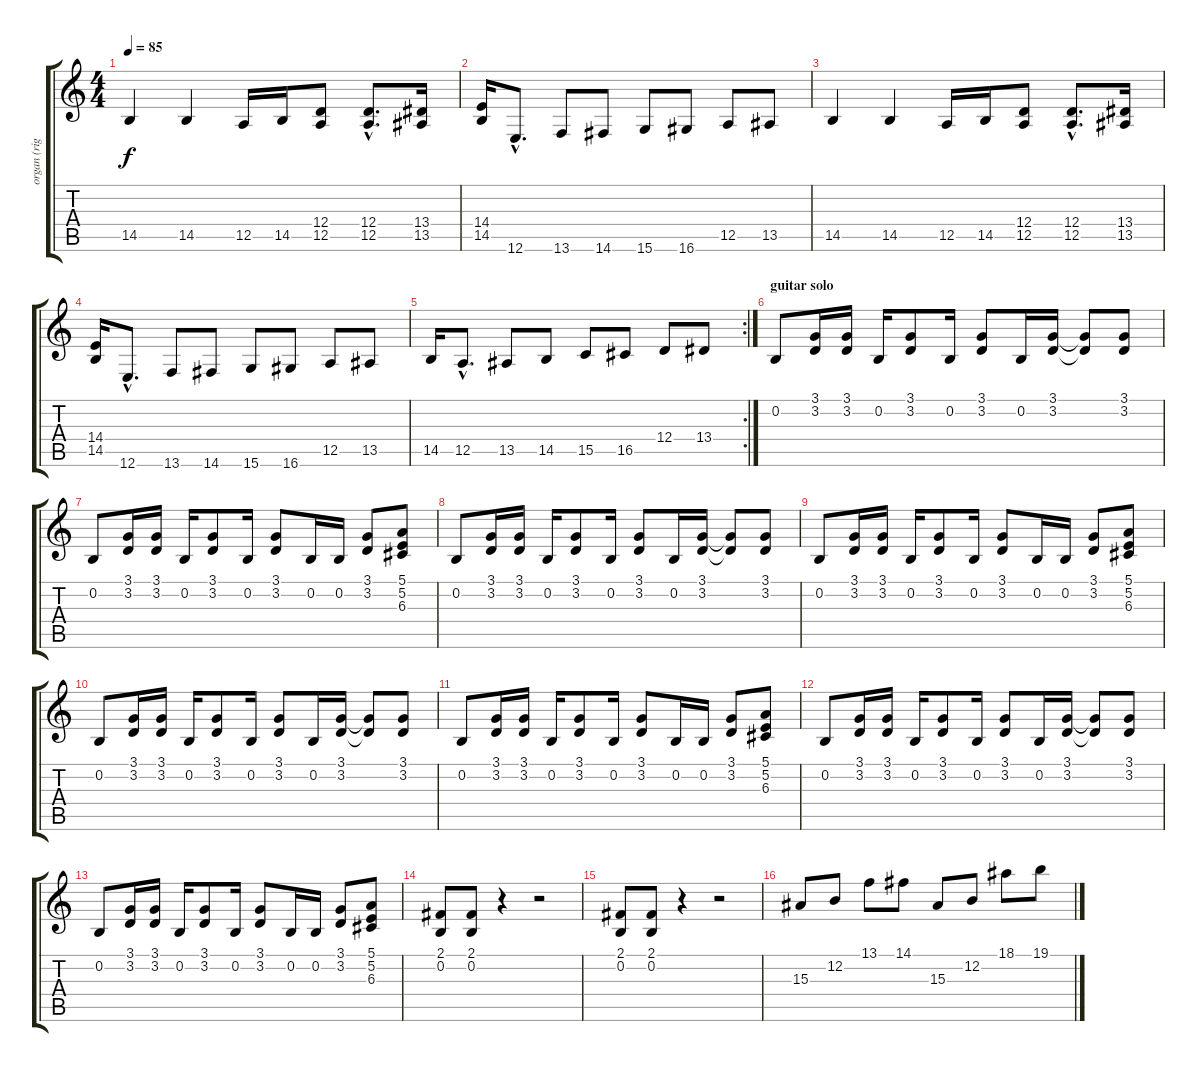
\track ("organ (right hand)" "organ (rig") {instrument rockorgan}
\staff {score tabs}
\tuning (E4 B3 G3 D3 A2 E2) {hide}
\ts (4 4)
\tempo 85
\clef g2
\ks c
14.5.4{dy f} 14.5.4 12.5.16 14.5.16 (12.4 12.5).8 (12.4{hac} 12.5{hac}).8{d} (13.4 13.5).16 |
(14.4 14.5).16 12.6{hac}.8{d} 13.6.8 14.6.8 15.6.8 16.6.8 12.5.8 13.5.8 |
14.5.4 14.5.4 12.5.16 14.5.16 (12.4 12.5).8 (12.4{hac} 12.5{hac}).8{d} (13.4 13.5).16 |
(14.4 14.5).16 12.6{hac}.8{d} 13.6.8 14.6.8 15.6.8 16.6.8 12.5.8 13.5.8 |
\rc 2
14.5.16 12.5{hac}.8{d} 13.5.8 14.5.8 15.5.8 16.5.8 12.4.8 13.4.8 |
\section ("" "guitar solo ")
0.2.8 (3.1 3.2).16 (3.1 3.2).16 0.2.16 (3.1 3.2).8 0.2.16 (3.1 3.2).8 0.2.16 (3.1 3.2).16 (3.1{t} 3.2{t}).8 (3.1 3.2).8 |
0.2.8 (3.1 3.2).16 (3.1 3.2).16 0.2.16 (3.1 3.2).8 0.2.16 (3.1 3.2).8 0.2.16 0.2.16 (3.1 3.2).8 (5.1 5.2 6.3).8 |
0.2.8 (3.1 3.2).16 (3.1 3.2).16 0.2.16 (3.1 3.2).8 0.2.16 (3.1 3.2).8 0.2.16 (3.1 3.2).16 (3.1{t} 3.2{t}).8 (3.1 3.2).8 |
0.2.8 (3.1 3.2).16 (3.1 3.2).16 0.2.16 (3.1 3.2).8 0.2.16 (3.1 3.2).8 0.2.16 0.2.16 (3.1 3.2).8 (5.1 5.2 6.3).8 |
0.2.8 (3.1 3.2).16 (3.1 3.2).16 0.2.16 (3.1 3.2).8 0.2.16 (3.1 3.2).8 0.2.16 (3.1 3.2).16 (3.1{t} 3.2{t}).8 (3.1 3.2).8 |
0.2.8 (3.1 3.2).16 (3.1 3.2).16 0.2.16 (3.1 3.2).8 0.2.16 (3.1 3.2).8 0.2.16 0.2.16 (3.1 3.2).8 (5.1 5.2 6.3).8 |
0.2.8 (3.1 3.2).16 (3.1 3.2).16 0.2.16 (3.1 3.2).8 0.2.16 (3.1 3.2).8 0.2.16 (3.1 3.2).16 (3.1{t} 3.2{t}).8 (3.1 3.2).8 |
0.2.8 (3.1 3.2).16 (3.1 3.2).16 0.2.16 (3.1 3.2).8 0.2.16 (3.1 3.2).8 0.2.16 0.2.16 (3.1 3.2).8 (5.1 5.2 6.3).8 |
(2.1 0.2).8 (2.1 0.2).8 r.4 r.2 |
(2.1 0.2).8 (2.1 0.2).8 r.4 r.2 |
15.3.8 12.2.8 13.1.8 14.1.8 15.3.8 12.2.8 18.1.8 19.1.8
